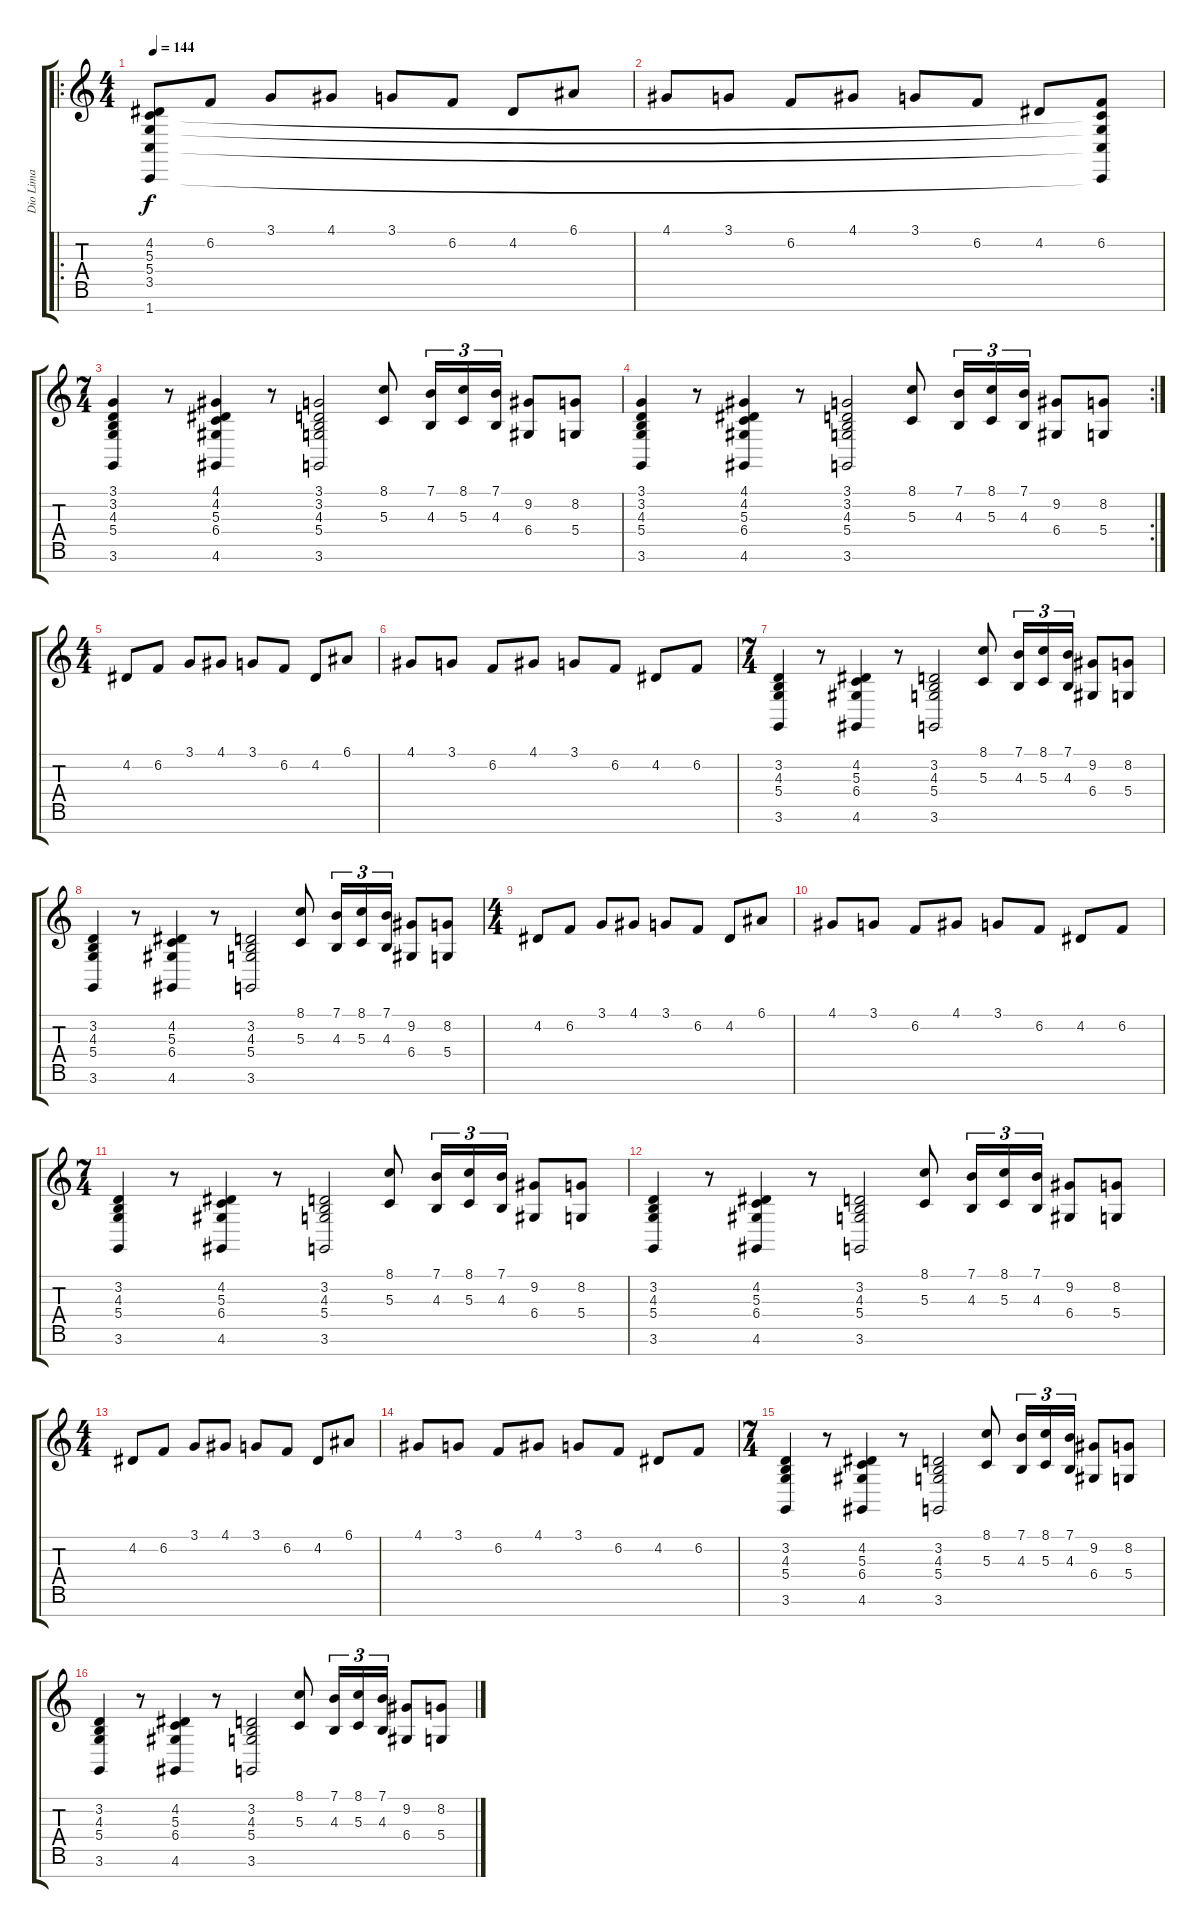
\track ("Dio Lima" "Dio Lima") {instrument electricpiano1}
\staff {score tabs}
\tuning (E4 B3 G3 D3 A2 E2 B1) {hide}
\ro
\ts (4 4)
\tempo 144
\clef g2
\ks c
(4.2 5.3 5.4 3.5 1.7).8{dy f instrument electricpiano1} 6.2.8 3.1.8 4.1.8 3.1.8 6.2.8 4.2.8 6.1.8 |
4.1.8 3.1.8 6.2.8 4.1.8 3.1.8 6.2.8 4.2.8 (6.2 5.3{t} 5.4{t} 3.5{t} 1.7{t}).8 |
\ts (7 4)
(3.1 3.2 4.3 5.4 3.6).4 r.8 (4.1 4.2 5.3 6.4 4.6).4 r.8 (3.1 3.2 4.3 5.4 3.6).2 (8.1 5.3).8 (7.1 4.3).16{tu (3 2)} (8.1 5.3).16{tu (3 2)} (7.1 4.3).16{tu (3 2)} (9.2 6.4).8 (8.2 5.4).8 |
\rc 2
(3.1 3.2 4.3 5.4 3.6).4 r.8 (4.1 4.2 5.3 6.4 4.6).4 r.8 (3.1 3.2 4.3 5.4 3.6).2 (8.1 5.3).8 (7.1 4.3).16{tu (3 2)} (8.1 5.3).16{tu (3 2)} (7.1 4.3).16{tu (3 2)} (9.2 6.4).8 (8.2 5.4).8 |
\ts (4 4)
4.2.8{instrument stringensemble1} 6.2.8 3.1.8 4.1.8 3.1.8 6.2.8 4.2.8 6.1.8 |
4.1.8 3.1.8 6.2.8 4.1.8 3.1.8 6.2.8 4.2.8 6.2.8 |
\ts (7 4)
(3.2 4.3 5.4 3.6).4 r.8 (4.2 5.3 6.4 4.6).4 r.8 (3.2 4.3 5.4 3.6).2 (8.1 5.3).8 (7.1 4.3).16{tu (3 2)} (8.1 5.3).16{tu (3 2)} (7.1 4.3).16{tu (3 2)} (9.2 6.4).8 (8.2 5.4).8 |
(3.2 4.3 5.4 3.6).4 r.8 (4.2 5.3 6.4 4.6).4 r.8 (3.2 4.3 5.4 3.6).2 (8.1 5.3).8 (7.1 4.3).16{tu (3 2)} (8.1 5.3).16{tu (3 2)} (7.1 4.3).16{tu (3 2)} (9.2 6.4).8 (8.2 5.4).8 |
\ts (4 4)
4.2.8{instrument stringensemble1} 6.2.8 3.1.8 4.1.8 3.1.8 6.2.8 4.2.8 6.1.8 |
4.1.8 3.1.8 6.2.8 4.1.8 3.1.8 6.2.8 4.2.8 6.2.8 |
\ts (7 4)
(3.2 4.3 5.4 3.6).4 r.8 (4.2 5.3 6.4 4.6).4 r.8 (3.2 4.3 5.4 3.6).2 (8.1 5.3).8 (7.1 4.3).16{tu (3 2)} (8.1 5.3).16{tu (3 2)} (7.1 4.3).16{tu (3 2)} (9.2 6.4).8 (8.2 5.4).8 |
(3.2 4.3 5.4 3.6).4 r.8 (4.2 5.3 6.4 4.6).4 r.8 (3.2 4.3 5.4 3.6).2 (8.1 5.3).8 (7.1 4.3).16{tu (3 2)} (8.1 5.3).16{tu (3 2)} (7.1 4.3).16{tu (3 2)} (9.2 6.4).8 (8.2 5.4).8 |
\ts (4 4)
4.2.8{instrument stringensemble1} 6.2.8 3.1.8 4.1.8 3.1.8 6.2.8 4.2.8 6.1.8 |
4.1.8 3.1.8 6.2.8 4.1.8 3.1.8 6.2.8 4.2.8 6.2.8 |
\ts (7 4)
(3.2 4.3 5.4 3.6).4 r.8 (4.2 5.3 6.4 4.6).4 r.8 (3.2 4.3 5.4 3.6).2 (8.1 5.3).8 (7.1 4.3).16{tu (3 2)} (8.1 5.3).16{tu (3 2)} (7.1 4.3).16{tu (3 2)} (9.2 6.4).8 (8.2 5.4).8 |
(3.2 4.3 5.4 3.6).4 r.8 (4.2 5.3 6.4 4.6).4 r.8 (3.2 4.3 5.4 3.6).2 (8.1 5.3).8 (7.1 4.3).16{tu (3 2)} (8.1 5.3).16{tu (3 2)} (7.1 4.3).16{tu (3 2)} (9.2 6.4).8 (8.2 5.4).8
